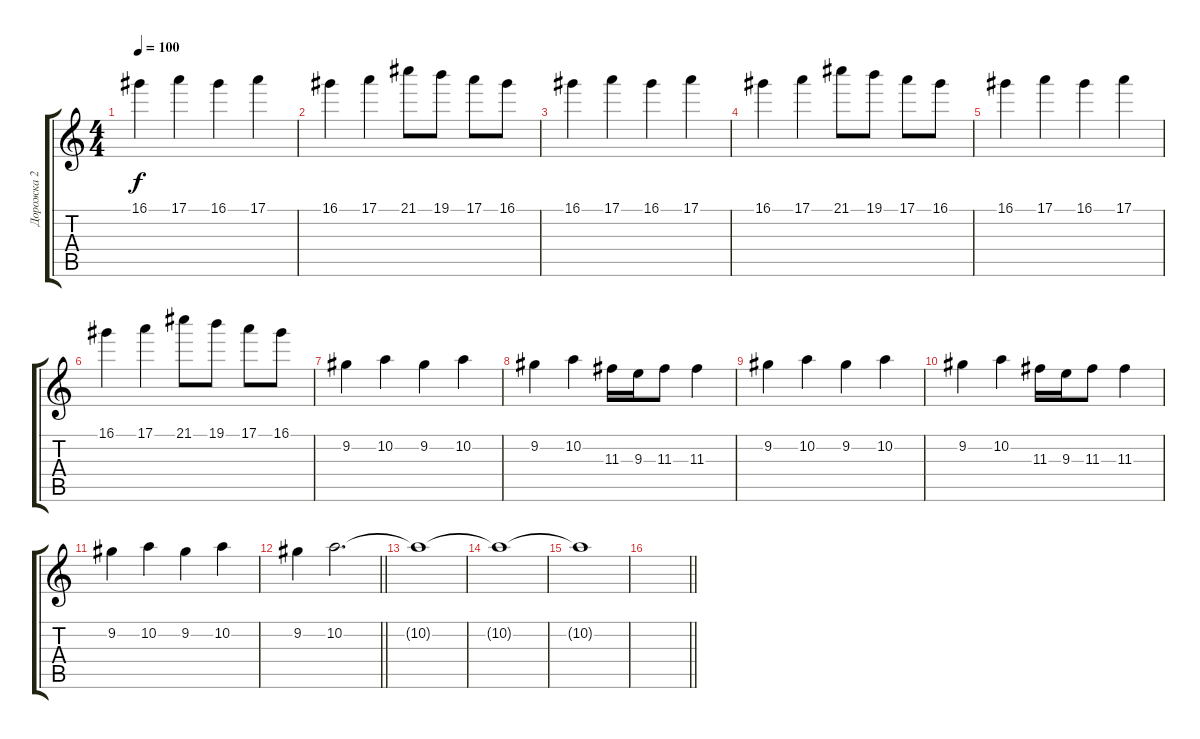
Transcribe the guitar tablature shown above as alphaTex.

\track ("Дорожка 2" "Дорожка 2") {instrument distortionguitar}
\staff {score tabs}
\tuning (E4 B3 G3 D3 A2 E2) {hide}
\ts (4 4)
\tempo 100
\clef g2
\ks c
16.1.4{dy f} 17.1.4 16.1.4 17.1.4 |
16.1.4 17.1.4 21.1.8 19.1.8 17.1.8 16.1.8 |
16.1.4 17.1.4 16.1.4 17.1.4 |
16.1.4 17.1.4 21.1.8 19.1.8 17.1.8 16.1.8 |
16.1.4 17.1.4 16.1.4 17.1.4 |
16.1.4 17.1.4 21.1.8 19.1.8 17.1.8 16.1.8 |
9.2.4 10.2.4 9.2.4 10.2.4 |
9.2.4 10.2.4 11.3.16 9.3.16 11.3.8 11.3.4 |
9.2.4 10.2.4 9.2.4 10.2.4 |
9.2.4 10.2.4 11.3.16 9.3.16 11.3.8 11.3.4 |
9.2.4 10.2.4 9.2.4 10.2.4 |
\barLineRight lightlight
9.2.4 10.2.2{d volume 2} |
10.2{t}.1 |
10.2{t}.1 |
10.2{t}.1 |
\barLineRight lightlight
